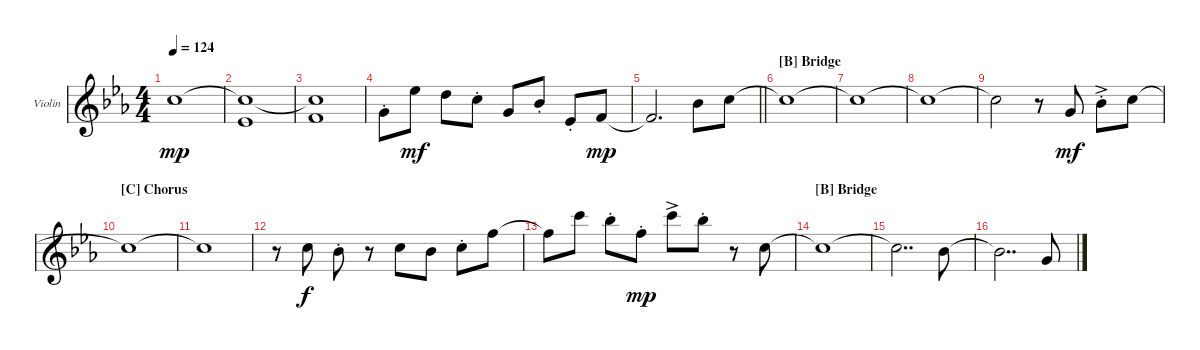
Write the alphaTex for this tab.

\bracketExtendMode groupsimilarinstruments
\firstSystemTrackNameOrientation horizontal
\otherSystemsTrackNameOrientation horizontal
\track ("Violinensemble" "Violin") {instrument violin}
\staff {score}
\tuning (E5 A4 D4 G3)
\ts (4 4)
\tempo 124
\clef g2
\ks cminor
10.3{t}.1{dy mp} |
(10.3{t} 8.4).1 |
(10.3{t} 10.4).1 |
12.4{st}.8 13.3.8{dy mf} 12.3.8 10.3{st}.8 5.3.8 8.3{st}.8 1.3{st}.8 3.3.8{dy mp} |
\barLineRight lightlight
3.3{t}.2{d} 8.3.8 10.3.8 |
\section ("B" "Bridge")
10.3{t}.1 |
10.3{t}.1 |
10.3{t}.1 |
10.3{t}.2 r.8 5.3.8{dy mf} 8.3{ac st}.8 10.3.8 |
\section ("C" "Chorus")
10.3{t}.1 |
10.3{t}.1 |
r.8 3.2.8{dy f} 1.2{st}.8 r.8 3.2.8 1.2.8 10.3{st}.8 15.3.8 |
15.3{t}.8 8.1.8 6.1{st}.8 15.3{st}.8{dy mp} 8.1{ac}.8 6.1{st}.8 r.8 10.3.8 |
\section ("B" "Bridge")
10.3{t}.1 |
10.3{t}.2{dd} 8.3.8 |
8.3{t}.2{dd} 5.3.8
